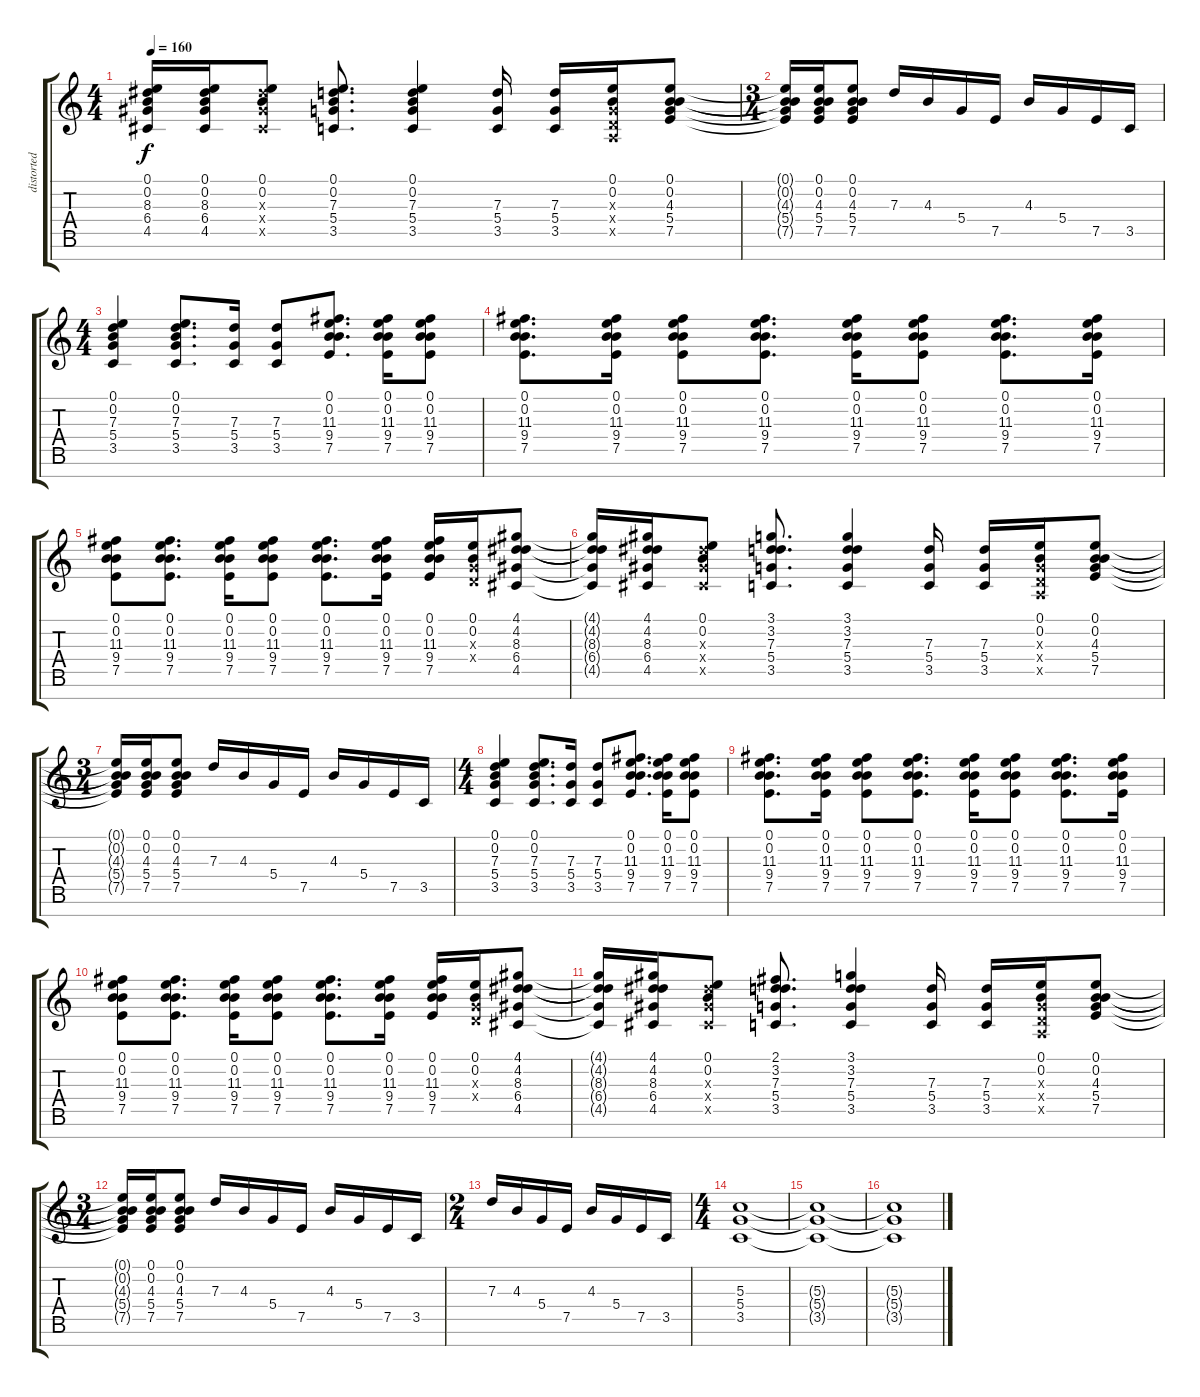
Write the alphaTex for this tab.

\track ("distorted lead" "distorted ") {instrument distortionguitar}
\staff {score tabs}
\tuning (E4 B3 G3 D3 A2 E2 B1) {hide}
\ts (4 4)
\tempo 160
\clef g2
\ks c
(0.1{t} 0.2{t} 8.3{t} 6.4{t} 4.5{t}).16{dy f} (0.1 0.2 8.3 6.4 4.5).16 (0.1 0.2 8.3{x} 6.4{x} 4.5{x}).8 (0.1 0.2 7.3 5.4 3.5).8{d} (0.1 0.2 7.3 5.4 3.5).4 (7.3 5.4 3.5).16 (7.3 5.4 3.5).16 (0.1 0.2 0.3{x} 0.4{x} 0.5{x}).16 (0.1 0.2 4.3 5.4 7.5).8 |
\ts (3 4)
(0.1{t} 0.2{t} 4.3{t} 5.4{t} 7.5{t}).16 (0.1 0.2 4.3 5.4 7.5).16 (0.1 0.2 4.3 5.4 7.5).8 7.3.16 4.3.16 5.4.16 7.5.16 4.3.16 5.4.16 7.5.16 3.5.16 |
\ts (4 4)
(0.1 0.2 7.3 5.4 3.5).4 (0.1 0.2 7.3 5.4 3.5).8{d} (7.3 5.4 3.5).16 (7.3 5.4 3.5).8 (0.1 0.2 11.3 9.4 7.5).8{d} (0.1 0.2 11.3 9.4 7.5).16 (0.1 0.2 11.3 9.4 7.5).8 |
(0.1 0.2 11.3 9.4 7.5).8{d} (0.1 0.2 11.3 9.4 7.5).16 (0.1 0.2 11.3 9.4 7.5).8 (0.1 0.2 11.3 9.4 7.5).8{d} (0.1 0.2 11.3 9.4 7.5).16 (0.1 0.2 11.3 9.4 7.5).8 (0.1 0.2 11.3 9.4 7.5).8{d} (0.1 0.2 11.3 9.4 7.5).16 |
(0.1 0.2 11.3 9.4 7.5).8 (0.1 0.2 11.3 9.4 7.5).8{d} (0.1 0.2 11.3 9.4 7.5).16 (0.1 0.2 11.3 9.4 7.5).8 (0.1 0.2 11.3 9.4 7.5).8{d} (0.1 0.2 11.3 9.4 7.5).16 (0.1 0.2 11.3 9.4 7.5).16 (0.1 0.2 0.3{x} 0.4{x}).16 (4.1 4.2 8.3 6.4 4.5).8 |
(4.1{t} 4.2{t} 8.3{t} 6.4{t} 4.5{t}).16 (4.1 4.2 8.3 6.4 4.5).16 (0.1 0.2 8.3{x} 6.4{x} 4.5{x}).8 (3.1 3.2 7.3 5.4 3.5).8{d} (3.1 3.2 7.3 5.4 3.5).4 (7.3 5.4 3.5).16 (7.3 5.4 3.5).16 (0.1 0.2 0.3{x} 0.4{x} 0.5{x}).16 (0.1 0.2 4.3 5.4 7.5).8 |
\ts (3 4)
(0.1{t} 0.2{t} 4.3{t} 5.4{t} 7.5{t}).16 (0.1 0.2 4.3 5.4 7.5).16 (0.1 0.2 4.3 5.4 7.5).8 7.3.16 4.3.16 5.4.16 7.5.16 4.3.16 5.4.16 7.5.16 3.5.16 |
\ts (4 4)
(0.1 0.2 7.3 5.4 3.5).4 (0.1 0.2 7.3 5.4 3.5).8{d} (7.3 5.4 3.5).16 (7.3 5.4 3.5).8 (0.1 0.2 11.3 9.4 7.5).8{d} (0.1 0.2 11.3 9.4 7.5).16 (0.1 0.2 11.3 9.4 7.5).8 |
(0.1 0.2 11.3 9.4 7.5).8{d} (0.1 0.2 11.3 9.4 7.5).16 (0.1 0.2 11.3 9.4 7.5).8 (0.1 0.2 11.3 9.4 7.5).8{d} (0.1 0.2 11.3 9.4 7.5).16 (0.1 0.2 11.3 9.4 7.5).8 (0.1 0.2 11.3 9.4 7.5).8{d} (0.1 0.2 11.3 9.4 7.5).16 |
(0.1 0.2 11.3 9.4 7.5).8 (0.1 0.2 11.3 9.4 7.5).8{d} (0.1 0.2 11.3 9.4 7.5).16 (0.1 0.2 11.3 9.4 7.5).8 (0.1 0.2 11.3 9.4 7.5).8{d} (0.1 0.2 11.3 9.4 7.5).16 (0.1 0.2 11.3 9.4 7.5).16 (0.1 0.2 0.3{x} 0.4{x}).16 (4.1 4.2 8.3 6.4 4.5).8 |
(4.1{t} 4.2{t} 8.3{t} 6.4{t} 4.5{t}).16 (4.1 4.2 8.3 6.4 4.5).16 (0.1 0.2 8.3{x} 6.4{x} 4.5{x}).8 (2.1 3.2 7.3 5.4 3.5).8{d} (3.1 3.2 7.3 5.4 3.5).4 (7.3 5.4 3.5).16 (7.3 5.4 3.5).16 (0.1 0.2 0.3{x} 0.4{x} 0.5{x}).16 (0.1 0.2 4.3 5.4 7.5).8 |
\ts (3 4)
(0.1{t} 0.2{t} 4.3{t} 5.4{t} 7.5{t}).16 (0.1 0.2 4.3 5.4 7.5).16 (0.1 0.2 4.3 5.4 7.5).8 7.3.16 4.3.16 5.4.16 7.5.16 4.3.16 5.4.16 7.5.16 3.5.16 |
\ts (2 4)
7.3.16 4.3.16 5.4.16 7.5.16 4.3.16 5.4.16 7.5.16 3.5.16 |
\ts (4 4)
(5.3 5.4 3.5).1 |
(5.3{t} 5.4{t} 3.5{t}).1 |
(5.3{t} 5.4{t} 3.5{t}).1
